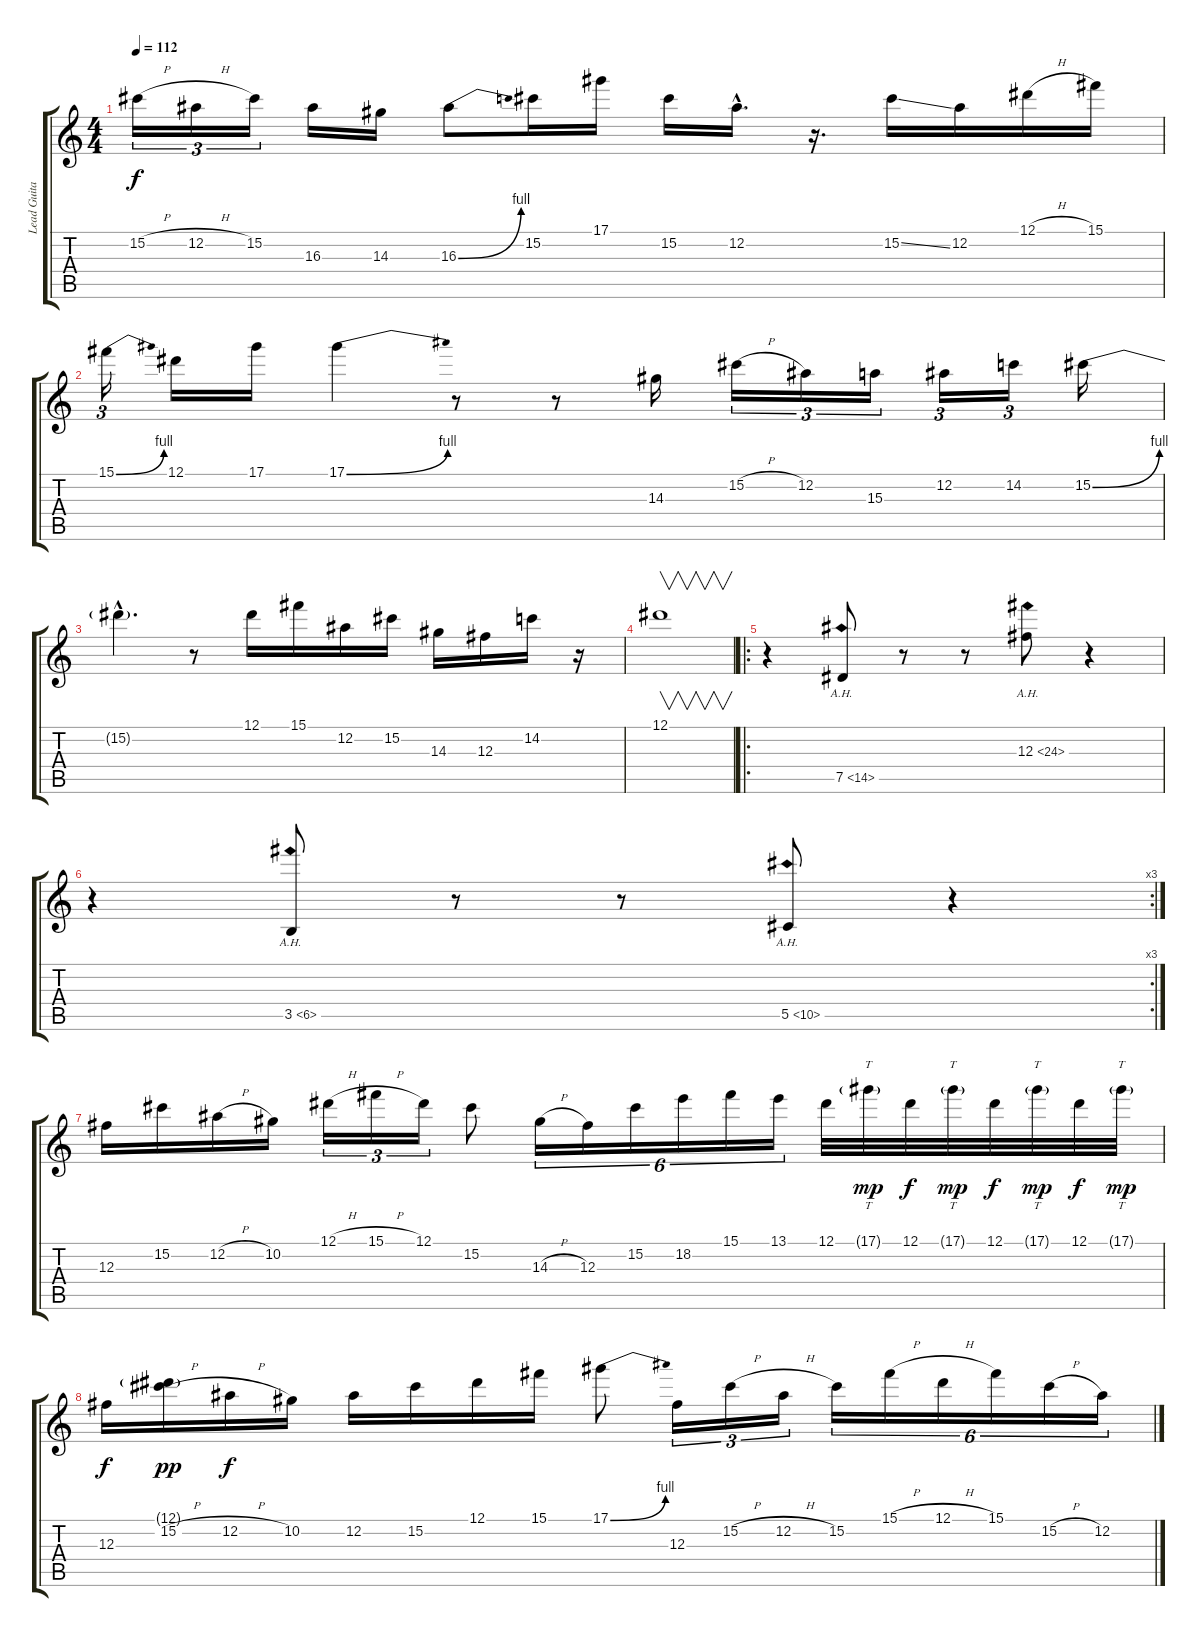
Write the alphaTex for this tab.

\track ("Lead Guitar" "Lead Guita") {instrument distortionguitar}
\staff {score tabs}
\tuning (Eb4 Bb3 Gb3 Db3 Ab2 Eb2) {hide}
\ts (4 4)
\tempo 112
\clef g2
\ks c
15.2{h}.16{tu (3 2) dy f} 12.2{h}.16{tu (3 2)} 15.2.16{tu (3 2)} 16.3.16 14.3.16 16.3{be (bend 0 0 60 4)}.8 15.2.16 17.1.16 15.2.16 12.2{hac}.16{d} r.16{d} 15.2{ss}.16 12.2.16 12.1{h}.16 15.1.16 |
15.1{be (bend 0 0 60 4)}.16{tu (3 2)} 12.1.16 17.1.16 17.1{be (bend 0 0 60 4)}.4 r.8 r.8 14.3.16 15.2{h}.16{tu (3 2)} 12.2.16{tu (3 2)} 15.3.16{tu (3 2)} 12.2.16{tu (3 2)} 14.2.16{tu (3 2)} 15.2{be (bend 0 0 60 4)}.16 |
15.2{hac t}.4{d} r.8 12.1.16 15.1.16 12.2.16 15.2.16 14.3.16 12.3.16 14.2.16 r.16 |
12.1.1{v} |
\ro
r.4 7.5{ah 7}.8 r.8 r.8 12.3{ah 12}.8 r.4 |
\rc 3
r.4 3.5{ah 3}.8 r.8 r.8 5.5{ah 5}.8 r.4 |
12.3.16 15.2.16 12.2{h}.16 10.2.16 12.1{h}.16{tu (3 2)} 15.1{h}.16{tu (3 2)} 12.1.16{tu (3 2)} 15.2.8 14.3{h}.16{tu (6 4)} 12.3.16{tu (6 4)} 15.2.16{tu (6 4)} 18.2.16{tu (6 4)} 15.1.16{tu (6 4)} 13.1.16{tu (6 4)} 12.1.32 17.1{g}.32{tt dy mp} 12.1.32{dy f} 17.1{g}.32{tt dy mp} 12.1.32{dy f} 17.1{g}.32{tt dy mp} 12.1.32{dy f} 17.1{g}.32{tt dy mp} |
12.3.16{dy f} (12.1{g} 15.2{h}).16{dy pp} 12.2{h}.16{dy f} 10.2.16 12.2.16 15.2.16 12.1.16 15.1.16 17.1{be (bend 0 0 60 4)}.8 12.3.16{tu (3 2)} 15.2{h}.16{tu (3 2)} 12.2{h}.16{tu (3 2)} 15.2.16{tu (6 4)} 15.1{h}.16{tu (6 4)} 12.1{h}.16{tu (6 4)} 15.1.16{tu (6 4)} 15.2{h}.16{tu (6 4)} 12.2.16{tu (6 4)}
